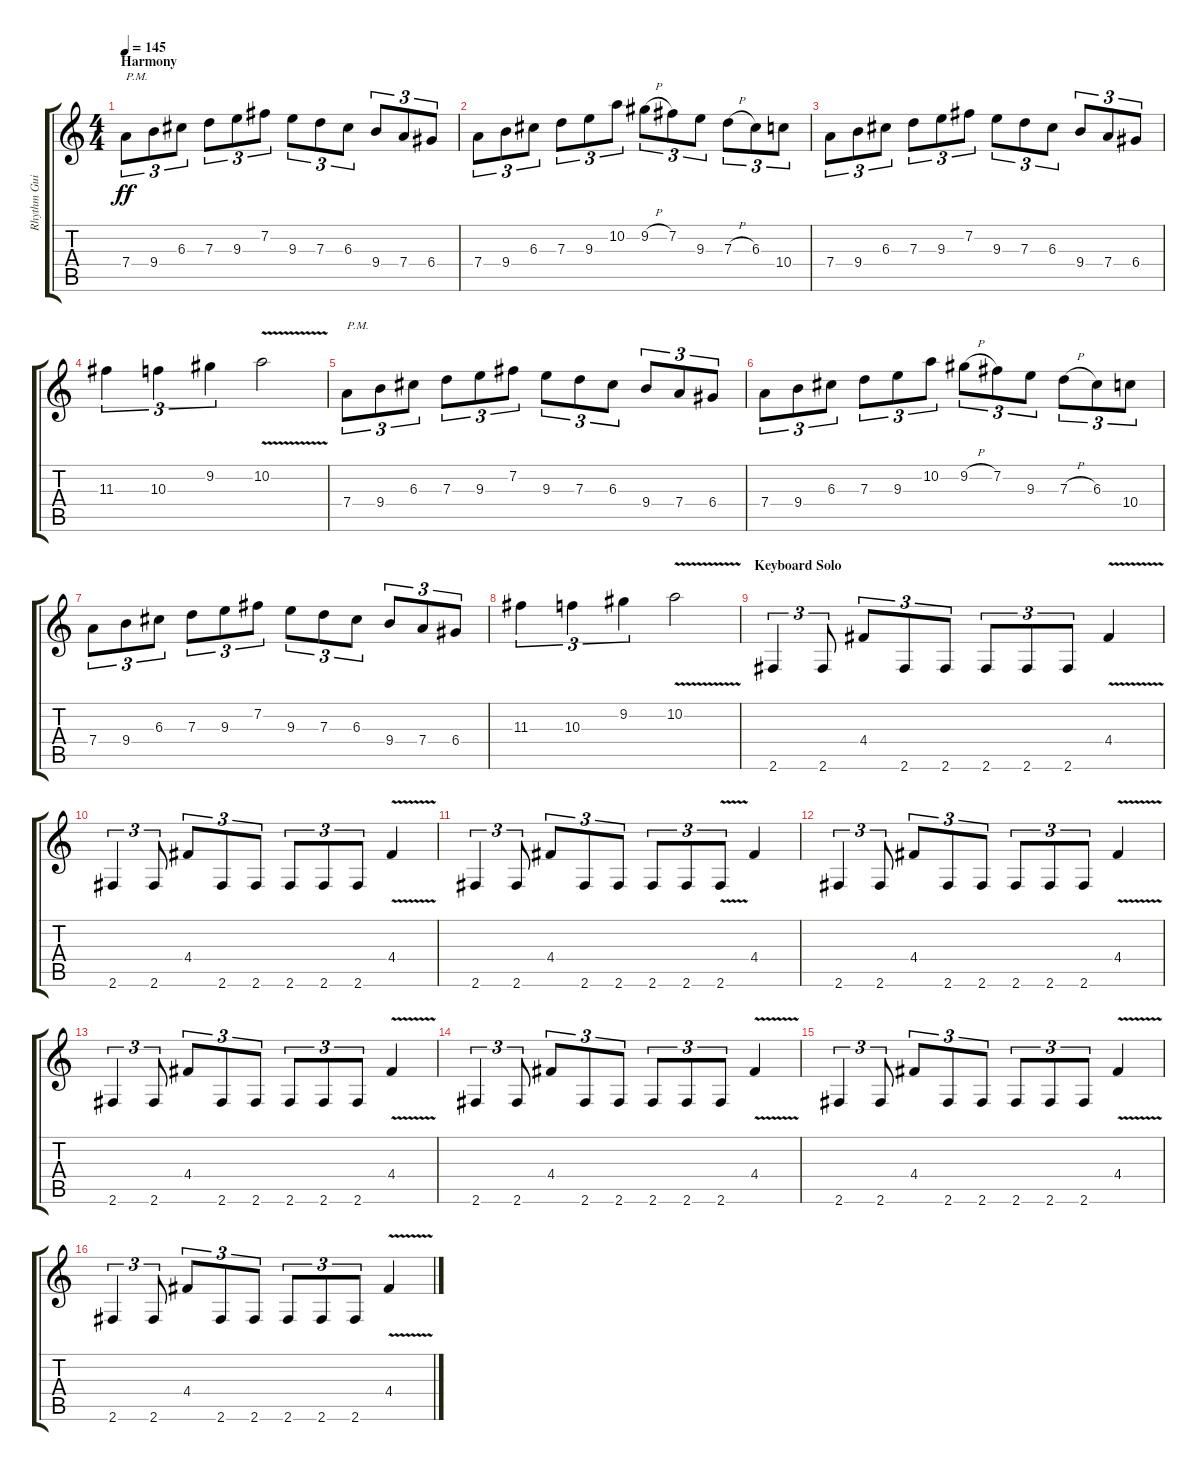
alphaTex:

\track ("Rhythm Guitar" "Rhythm Gui") {instrument overdrivenguitar}
\staff {score tabs}
\tuning (E4 B3 G3 D3 A2 E2) {hide}
\ts (4 4)
\section ("" "Harmony")
\tempo 145
\clef g2
\ks c
7.4.8{tu (3 2) txt "P.M." dy ff balance 0} 9.4.8{tu (3 2)} 6.3.8{tu (3 2)} 7.3.8{tu (3 2)} 9.3.8{tu (3 2)} 7.2.8{tu (3 2)} 9.3.8{tu (3 2)} 7.3.8{tu (3 2)} 6.3.8{tu (3 2)} 9.4.8{tu (3 2)} 7.4.8{tu (3 2)} 6.4.8{tu (3 2)} |
7.4.8{tu (3 2)} 9.4.8{tu (3 2)} 6.3.8{tu (3 2)} 7.3.8{tu (3 2)} 9.3.8{tu (3 2)} 10.2.8{tu (3 2)} 9.2{h}.8{tu (3 2)} 7.2.8{tu (3 2)} 9.3.8{tu (3 2)} 7.3{h}.8{tu (3 2)} 6.3.8{tu (3 2)} 10.4.8{tu (3 2)} |
7.4.8{tu (3 2) balance 0} 9.4.8{tu (3 2)} 6.3.8{tu (3 2)} 7.3.8{tu (3 2)} 9.3.8{tu (3 2)} 7.2.8{tu (3 2)} 9.3.8{tu (3 2)} 7.3.8{tu (3 2)} 6.3.8{tu (3 2)} 9.4.8{tu (3 2)} 7.4.8{tu (3 2)} 6.4.8{tu (3 2)} |
11.3.4{tu (3 2)} 10.3.4{tu (3 2)} 9.2.4{tu (3 2)} 10.2{v}.2 |
7.4.8{tu (3 2) txt "P.M." balance 0} 9.4.8{tu (3 2)} 6.3.8{tu (3 2)} 7.3.8{tu (3 2)} 9.3.8{tu (3 2)} 7.2.8{tu (3 2)} 9.3.8{tu (3 2)} 7.3.8{tu (3 2)} 6.3.8{tu (3 2)} 9.4.8{tu (3 2)} 7.4.8{tu (3 2)} 6.4.8{tu (3 2)} |
7.4.8{tu (3 2)} 9.4.8{tu (3 2)} 6.3.8{tu (3 2)} 7.3.8{tu (3 2)} 9.3.8{tu (3 2)} 10.2.8{tu (3 2)} 9.2{h}.8{tu (3 2)} 7.2.8{tu (3 2)} 9.3.8{tu (3 2)} 7.3{h}.8{tu (3 2)} 6.3.8{tu (3 2)} 10.4.8{tu (3 2)} |
7.4.8{tu (3 2) balance 0} 9.4.8{tu (3 2)} 6.3.8{tu (3 2)} 7.3.8{tu (3 2)} 9.3.8{tu (3 2)} 7.2.8{tu (3 2)} 9.3.8{tu (3 2)} 7.3.8{tu (3 2)} 6.3.8{tu (3 2)} 9.4.8{tu (3 2)} 7.4.8{tu (3 2)} 6.4.8{tu (3 2)} |
11.3.4{tu (3 2)} 10.3.4{tu (3 2)} 9.2.4{tu (3 2)} 10.2{v}.2 |
\section ("" "Keyboard Solo")
2.6.4{tu (3 2) balance 8} 2.6.8{tu (3 2)} 4.4.8{tu (3 2)} 2.6.8{tu (3 2)} 2.6.8{tu (3 2)} 2.6.8{tu (3 2)} 2.6.8{tu (3 2)} 2.6.8{tu (3 2)} 4.4{v}.4 |
2.6.4{tu (3 2)} 2.6.8{tu (3 2)} 4.4.8{tu (3 2)} 2.6.8{tu (3 2)} 2.6.8{tu (3 2)} 2.6.8{tu (3 2)} 2.6.8{tu (3 2)} 2.6.8{tu (3 2)} 4.4{v}.4 |
2.6.4{tu (3 2)} 2.6.8{tu (3 2)} 4.4.8{tu (3 2)} 2.6.8{tu (3 2)} 2.6.8{tu (3 2)} 2.6.8{tu (3 2)} 2.6.8{tu (3 2)} 2.6{v}.8{tu (3 2)} 4.4.4 |
2.6.4{tu (3 2)} 2.6.8{tu (3 2)} 4.4.8{tu (3 2)} 2.6.8{tu (3 2)} 2.6.8{tu (3 2)} 2.6.8{tu (3 2)} 2.6.8{tu (3 2)} 2.6.8{tu (3 2)} 4.4{v}.4 |
2.6.4{tu (3 2)} 2.6.8{tu (3 2)} 4.4.8{tu (3 2)} 2.6.8{tu (3 2)} 2.6.8{tu (3 2)} 2.6.8{tu (3 2)} 2.6.8{tu (3 2)} 2.6.8{tu (3 2)} 4.4{v}.4 |
2.6.4{tu (3 2)} 2.6.8{tu (3 2)} 4.4.8{tu (3 2)} 2.6.8{tu (3 2)} 2.6.8{tu (3 2)} 2.6.8{tu (3 2)} 2.6.8{tu (3 2)} 2.6.8{tu (3 2)} 4.4{v}.4 |
2.6.4{tu (3 2)} 2.6.8{tu (3 2)} 4.4.8{tu (3 2)} 2.6.8{tu (3 2)} 2.6.8{tu (3 2)} 2.6.8{tu (3 2)} 2.6.8{tu (3 2)} 2.6.8{tu (3 2)} 4.4{v}.4 |
2.6.4{tu (3 2)} 2.6.8{tu (3 2)} 4.4.8{tu (3 2)} 2.6.8{tu (3 2)} 2.6.8{tu (3 2)} 2.6.8{tu (3 2)} 2.6.8{tu (3 2)} 2.6.8{tu (3 2)} 4.4{v}.4
